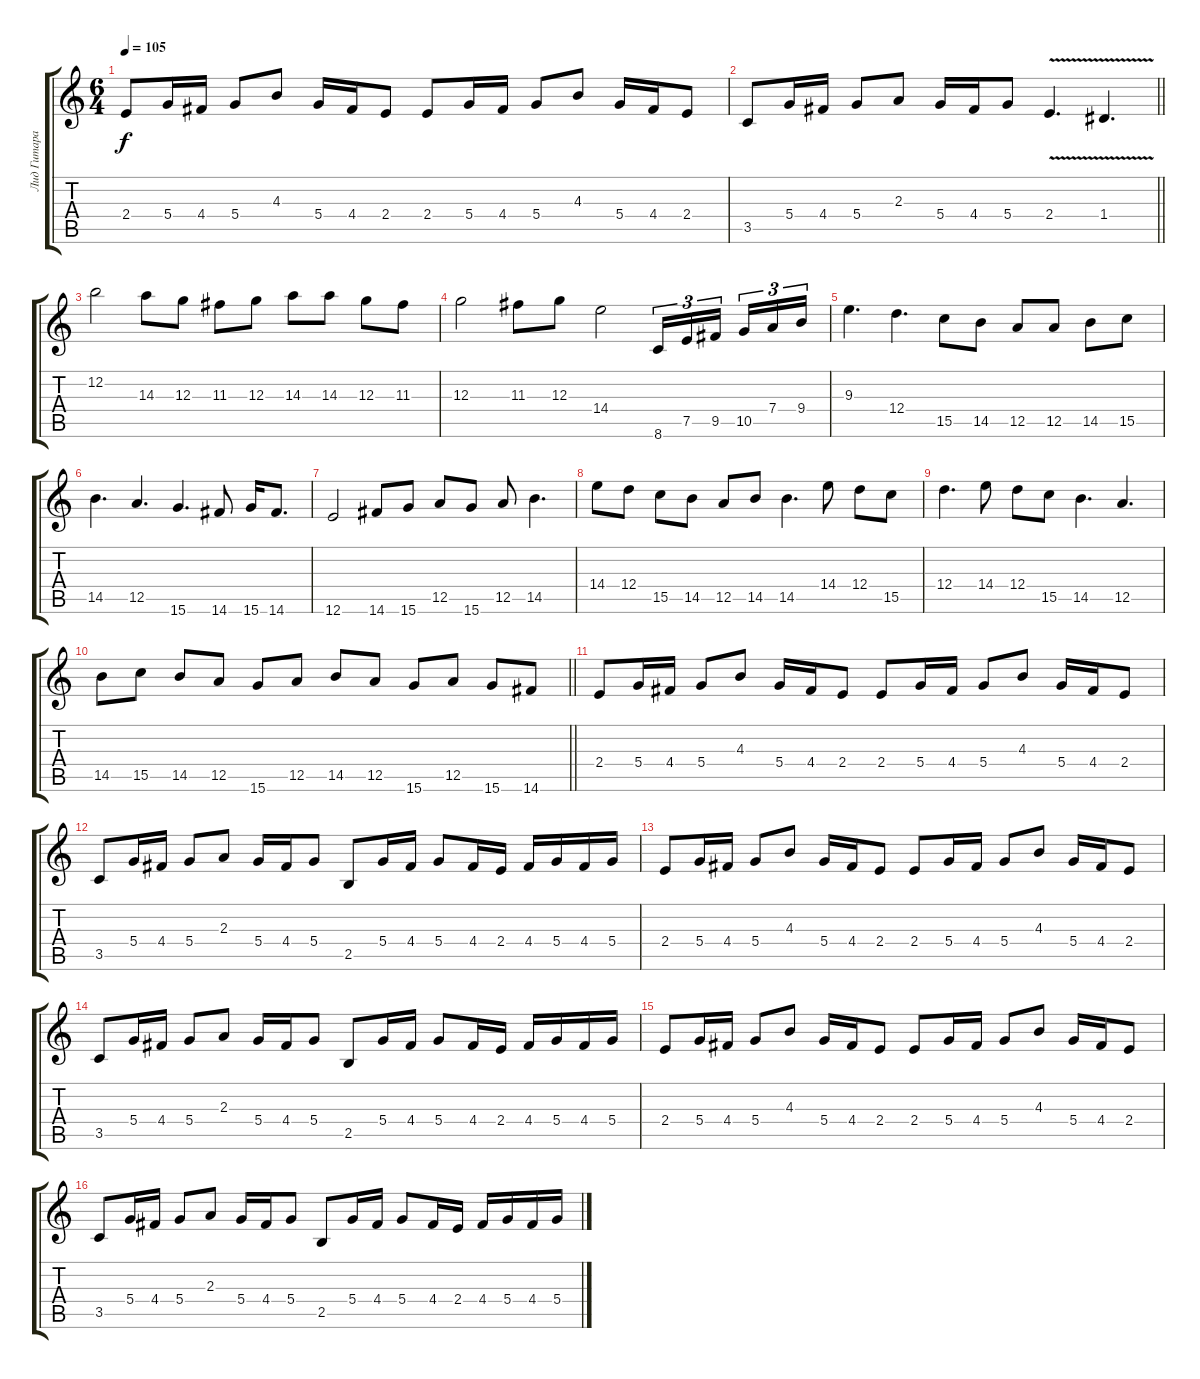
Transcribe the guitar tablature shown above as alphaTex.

\track ("Лид Гитара" "Лид Гитара") {instrument electricguitarclean}
\staff {score tabs}
\tuning (E4 B3 G3 D3 A2 E2) {hide}
\ts (6 4)
\tempo 105
\clef g2
\ks c
2.4.8{dy f} 5.4.16 4.4.16 5.4.8 4.3.8 5.4.16 4.4.16 2.4.8 2.4.8 5.4.16 4.4.16 5.4.8 4.3.8 5.4.16 4.4.16 2.4.8 |
\barLineRight lightlight
3.5.8 5.4.16 4.4.16 5.4.8 2.3.8 5.4.16 4.4.16 5.4.8 2.4{v}.4{d} 1.4{v}.4{d} |
\section ("" "")
12.2.2 14.3.8 12.3.8 11.3.8 12.3.8 14.3.8 14.3.8 12.3.8 11.3.8 |
12.3.2 11.3.8 12.3.8 14.4.2 8.6.16{tu (3 2)} 7.5.16{tu (3 2)} 9.5.16{tu (3 2) beam splitsecondary} 10.5.16{tu (3 2)} 7.4.16{tu (3 2)} 9.4.16{tu (3 2)} |
9.3.4{d} 12.4.4{d} 15.5.8 14.5.8 12.5.8 12.5.8 14.5.8 15.5.8 |
14.5.4{d} 12.5.4{d} 15.6.4{d} 14.6.8 15.6.16 14.6.8{d} |
12.6.2 14.6.8 15.6.8 12.5.8 15.6.8 12.5.8 14.5.4{d} |
14.4.8 12.4.8 15.5.8 14.5.8 12.5.8 14.5.8 14.5.4{d} 14.4.8 12.4.8 15.5.8 |
12.4.4{d} 14.4.8 12.4.8 15.5.8 14.5.4{d} 12.5.4{d} |
\barLineRight lightlight
14.5.8 15.5.8 14.5.8 12.5.8 15.6.8 12.5.8 14.5.8 12.5.8 15.6.8 12.5.8 15.6.8 14.6.8 |
\section ("" "")
2.4.8 5.4.16 4.4.16 5.4.8 4.3.8 5.4.16 4.4.16 2.4.8 2.4.8 5.4.16 4.4.16 5.4.8 4.3.8 5.4.16 4.4.16 2.4.8 |
3.5.8 5.4.16 4.4.16 5.4.8 2.3.8 5.4.16 4.4.16 5.4.8 2.5.8 5.4.16 4.4.16 5.4.8 4.4.16 2.4.16 4.4.16 5.4.16 4.4.16 5.4.16 |
2.4.8 5.4.16 4.4.16 5.4.8 4.3.8 5.4.16 4.4.16 2.4.8 2.4.8 5.4.16 4.4.16 5.4.8 4.3.8 5.4.16 4.4.16 2.4.8 |
3.5.8 5.4.16 4.4.16 5.4.8 2.3.8 5.4.16 4.4.16 5.4.8 2.5.8 5.4.16 4.4.16 5.4.8 4.4.16 2.4.16 4.4.16 5.4.16 4.4.16 5.4.16 |
2.4.8 5.4.16 4.4.16 5.4.8 4.3.8 5.4.16 4.4.16 2.4.8 2.4.8 5.4.16 4.4.16 5.4.8 4.3.8 5.4.16 4.4.16 2.4.8 |
3.5.8 5.4.16 4.4.16 5.4.8 2.3.8 5.4.16 4.4.16 5.4.8 2.5.8 5.4.16 4.4.16 5.4.8 4.4.16 2.4.16 4.4.16 5.4.16 4.4.16 5.4.16
